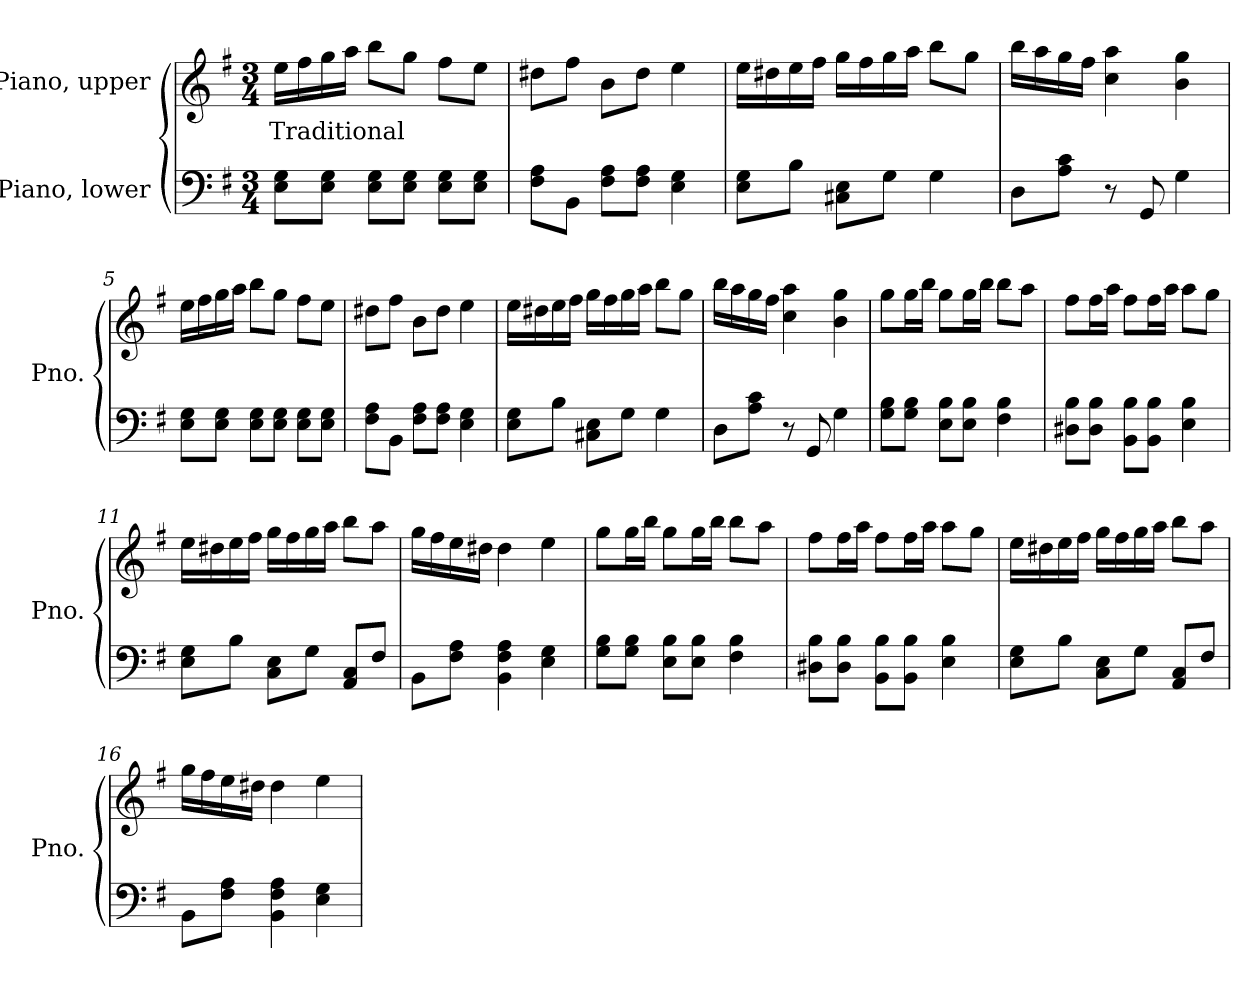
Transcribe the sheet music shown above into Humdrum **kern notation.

**kern	**kern	**text
*part2	*part1	*part1
*staff2	*staff1	*staff1
*I"Piano, lower	*I"Piano, upper	*
*I'Pno.	*I'Pno.	*
*clefF4	*clefG2	*
*k[f#]	*k[f#]	*
*M3/4	*M3/4	*
*MM100	*MM100	*
=1	=1	=1
!	!	!LO:LY:b
8E\ 8G\L	16ee\LL	Traditional
.	16ff#\	.
8E\ 8G\J	16gg\	.
.	16aa\JJ	.
8E\ 8G\L	8bb\L	.
8E\ 8G\J	8gg\J	.
8E\ 8G\L	8ff#\L	.
8E\ 8G\J	8ee\J	.
=2	=2	=2
8F#\ 8A\L	8dd#X\L	.
8BB\J	8ff#\J	.
8F#\ 8A\L	8b\L	.
8F#\ 8A\J	8dd#\J	.
4E\ 4G\	4ee\	.
=3	=3	=3
8E\ 8G\L	16ee\LL	.
.	16dd#X\	.
8B\J	16ee\	.
.	16ff#\JJ	.
8C#X\ 8E\L	16gg\LL	.
.	16ff#\	.
8G\J	16gg\	.
.	16aa\JJ	.
4G\	8bb\L	.
.	8gg\J	.
=4	=4	=4
8D\L	16bb\LL	.
.	16aa\	.
8A\ 8c\J	16gg\	.
.	16ff#\JJ	.
8r	4cc\ 4aa\	.
8GG/	.	.
4G\	4b\ 4gg\	.
!!LO:LB:g=z
=5	=5	=5
8E\ 8G\L	16ee\LL	.
.	16ff#\	.
8E\ 8G\J	16gg\	.
.	16aa\JJ	.
8E\ 8G\L	8bb\L	.
8E\ 8G\J	8gg\J	.
8E\ 8G\L	8ff#\L	.
8E\ 8G\J	8ee\J	.
=6	=6	=6
8F#\ 8A\L	8dd#X\L	.
8BB\J	8ff#\J	.
8F#\ 8A\L	8b\L	.
8F#\ 8A\J	8dd#\J	.
4E\ 4G\	4ee\	.
=7	=7	=7
8E\ 8G\L	16ee\LL	.
.	16dd#X\	.
8B\J	16ee\	.
.	16ff#\JJ	.
8C#X\ 8E\L	16gg\LL	.
.	16ff#\	.
8G\J	16gg\	.
.	16aa\JJ	.
4G\	8bb\L	.
.	8gg\J	.
=8	=8	=8
8D\L	16bb\LL	.
.	16aa\	.
8A\ 8c\J	16gg\	.
.	16ff#\JJ	.
8r	4cc\ 4aa\	.
8GG/	.	.
4G\	4b\ 4gg\	.
=9	=9	=9
8G\ 8B\L	8gg\L	.
8G\ 8B\J	16gg\L	.
.	16bb\JJ	.
8E\ 8B\L	8gg\L	.
8E\ 8B\J	16gg\L	.
.	16bb\JJ	.
4F#\ 4B\	8bb\L	.
.	8aa\J	.
!!LO:LB:g=z
=10	=10	=10
8D#X\ 8B\L	8ff#\L	.
8D#\ 8B\J	16ff#\L	.
.	16aa\JJ	.
8BB\ 8B\L	8ff#\L	.
8BB\ 8B\J	16ff#\L	.
.	16aa\JJ	.
4E\ 4B\	8aa\L	.
.	8gg\J	.
=11	=11	=11
8E\ 8G\L	16ee\LL	.
.	16dd#X\	.
8B\J	16ee\	.
.	16ff#\JJ	.
8C\ 8E\L	16gg\LL	.
.	16ff#\	.
8G\J	16gg\	.
.	16aa\JJ	.
8AA/ 8C/L	8bb\L	.
8F#/J	8aa\J	.
=12	=12	=12
8BB\L	16gg\LL	.
.	16ff#\	.
8F#\ 8A\J	16ee\	.
.	16dd#X\JJ	.
4BB\ 4F#\ 4A\	4dd#\	.
4E\ 4G\	4ee\	.
=13	=13	=13
8G\ 8B\L	8gg\L	.
8G\ 8B\J	16gg\L	.
.	16bb\JJ	.
8E\ 8B\L	8gg\L	.
8E\ 8B\J	16gg\L	.
.	16bb\JJ	.
4F#\ 4B\	8bb\L	.
.	8aa\J	.
!!LO:LB:g=z
=14	=14	=14
8D#X\ 8B\L	8ff#\L	.
8D#\ 8B\J	16ff#\L	.
.	16aa\JJ	.
8BB\ 8B\L	8ff#\L	.
8BB\ 8B\J	16ff#\L	.
.	16aa\JJ	.
4E\ 4B\	8aa\L	.
.	8gg\J	.
=15	=15	=15
8E\ 8G\L	16ee\LL	.
.	16dd#X\	.
8B\J	16ee\	.
.	16ff#\JJ	.
8C\ 8E\L	16gg\LL	.
.	16ff#\	.
8G\J	16gg\	.
.	16aa\JJ	.
8AA/ 8C/L	8bb\L	.
8F#/J	8aa\J	.
=16	=16	=16
8BB\L	16gg\LL	.
.	16ff#\	.
8F#\ 8A\J	16ee\	.
.	16dd#X\JJ	.
4BB\ 4F#\ 4A\	4dd#\	.
4E\ 4G\	4ee\	.
=	=	=
*-	*-	*-
